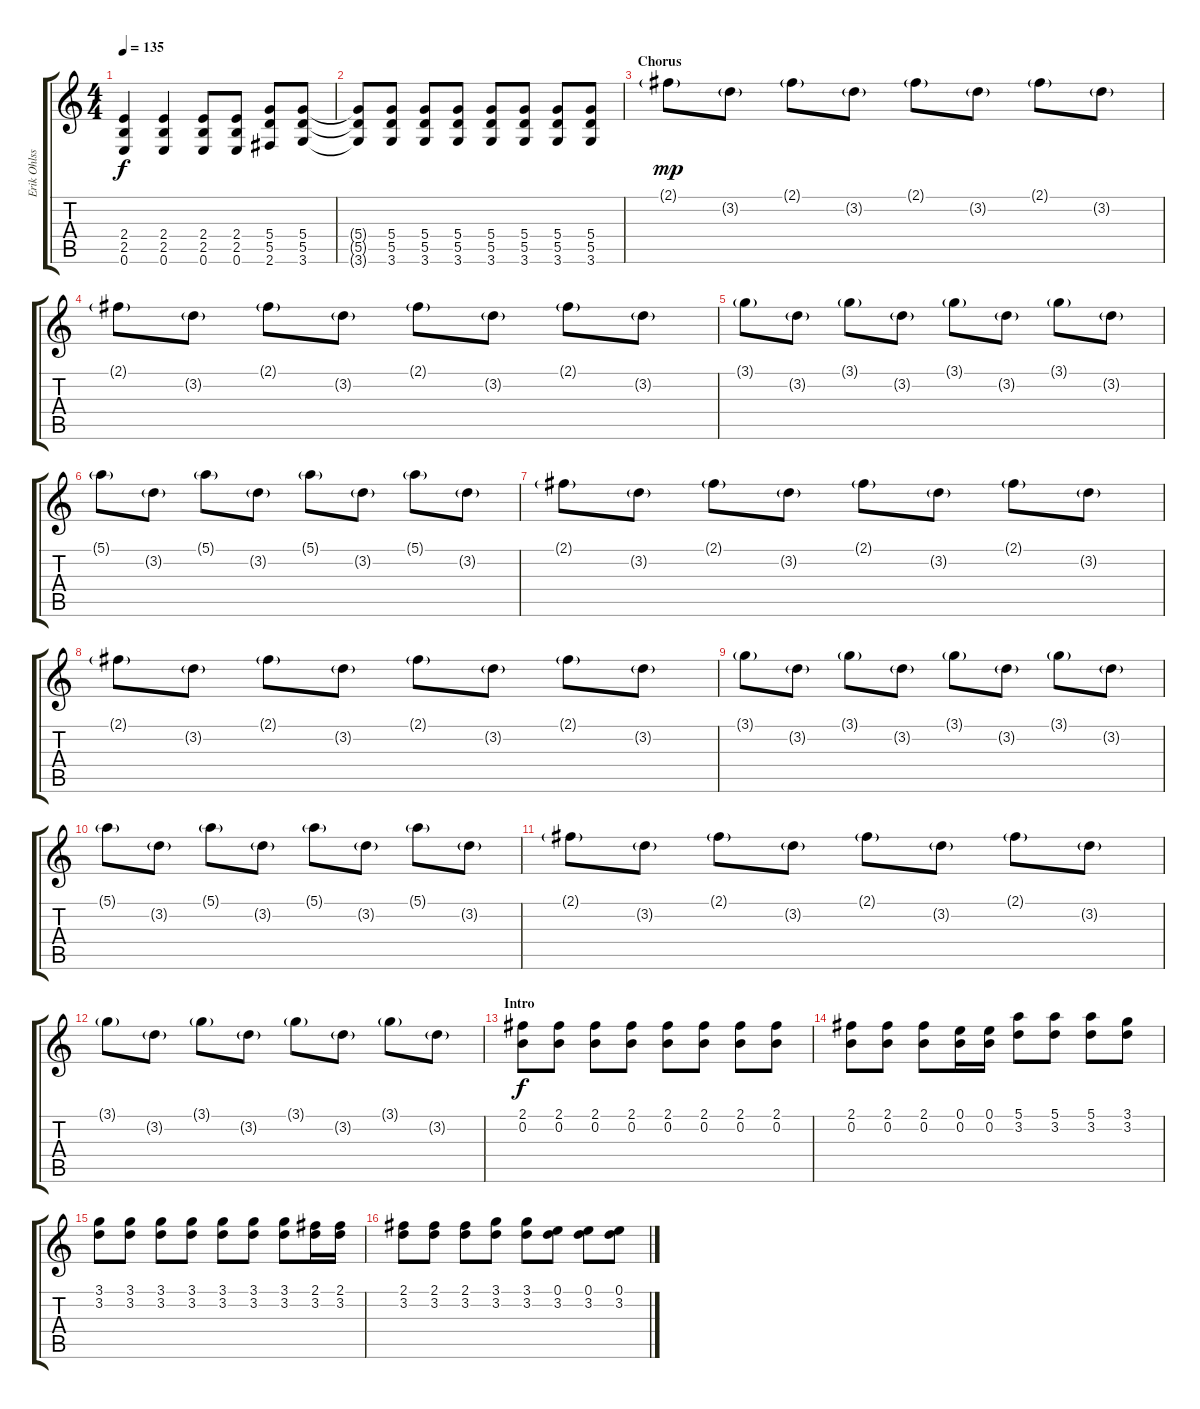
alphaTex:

\track ("Erik Ohlsson" "Erik Ohlss") {instrument distortionguitar}
\staff {score tabs}
\tuning (E4 B3 G3 D3 A2 E2) {hide}
\ts (4 4)
\tempo 135
\clef g2
\ks c
(2.4 2.5 0.6).4{dy f} (2.4 2.5 0.6).4 (2.4 2.5 0.6).8 (2.4 2.5 0.6).8 (5.4 5.5 2.6).8 (5.4 5.5 3.6).8 |
(5.4{t} 5.5{t} 3.6{t}).8 (5.4 5.5 3.6).8 (5.4 5.5 3.6).8 (5.4 5.5 3.6).8 (5.4 5.5 3.6).8 (5.4 5.5 3.6).8 (5.4 5.5 3.6).8 (5.4 5.5 3.6).8 |
\section ("" "Chorus")
2.1{g}.8{dy mp} 3.2{g}.8 2.1{g}.8 3.2{g}.8 2.1{g}.8 3.2{g}.8 2.1{g}.8 3.2{g}.8 |
2.1{g}.8 3.2{g}.8 2.1{g}.8 3.2{g}.8 2.1{g}.8 3.2{g}.8 2.1{g}.8 3.2{g}.8 |
3.1{g}.8 3.2{g}.8 3.1{g}.8 3.2{g}.8 3.1{g}.8 3.2{g}.8 3.1{g}.8 3.2{g}.8 |
5.1{g}.8 3.2{g}.8 5.1{g}.8 3.2{g}.8 5.1{g}.8 3.2{g}.8 5.1{g}.8 3.2{g}.8 |
2.1{g}.8 3.2{g}.8 2.1{g}.8 3.2{g}.8 2.1{g}.8 3.2{g}.8 2.1{g}.8 3.2{g}.8 |
2.1{g}.8 3.2{g}.8 2.1{g}.8 3.2{g}.8 2.1{g}.8 3.2{g}.8 2.1{g}.8 3.2{g}.8 |
3.1{g}.8 3.2{g}.8 3.1{g}.8 3.2{g}.8 3.1{g}.8 3.2{g}.8 3.1{g}.8 3.2{g}.8 |
5.1{g}.8 3.2{g}.8 5.1{g}.8 3.2{g}.8 5.1{g}.8 3.2{g}.8 5.1{g}.8 3.2{g}.8 |
2.1{g}.8 3.2{g}.8 2.1{g}.8 3.2{g}.8 2.1{g}.8 3.2{g}.8 2.1{g}.8 3.2{g}.8 |
3.1{g}.8 3.2{g}.8 3.1{g}.8 3.2{g}.8 3.1{g}.8 3.2{g}.8 3.1{g}.8 3.2{g}.8 |
\section ("" "Intro")
(2.1 0.2).8{dy f} (2.1 0.2).8 (2.1 0.2).8 (2.1 0.2).8 (2.1 0.2).8 (2.1 0.2).8 (2.1 0.2).8 (2.1 0.2).8 |
(2.1 0.2).8 (2.1 0.2).8 (2.1 0.2).8 (0.1 0.2).16 (0.1 0.2).16 (5.1 3.2).8 (5.1 3.2).8 (5.1 3.2).8 (3.1 3.2).8 |
(3.1 3.2).8 (3.1 3.2).8 (3.1 3.2).8 (3.1 3.2).8 (3.1 3.2).8 (3.1 3.2).8 (3.1 3.2).8 (2.1 3.2).16 (2.1 3.2).16 |
(2.1 3.2).8 (2.1 3.2).8 (2.1 3.2).8 (3.1 3.2).8 (3.1 3.2).8 (0.1 3.2).8 (0.1 3.2).8 (0.1 3.2).8
